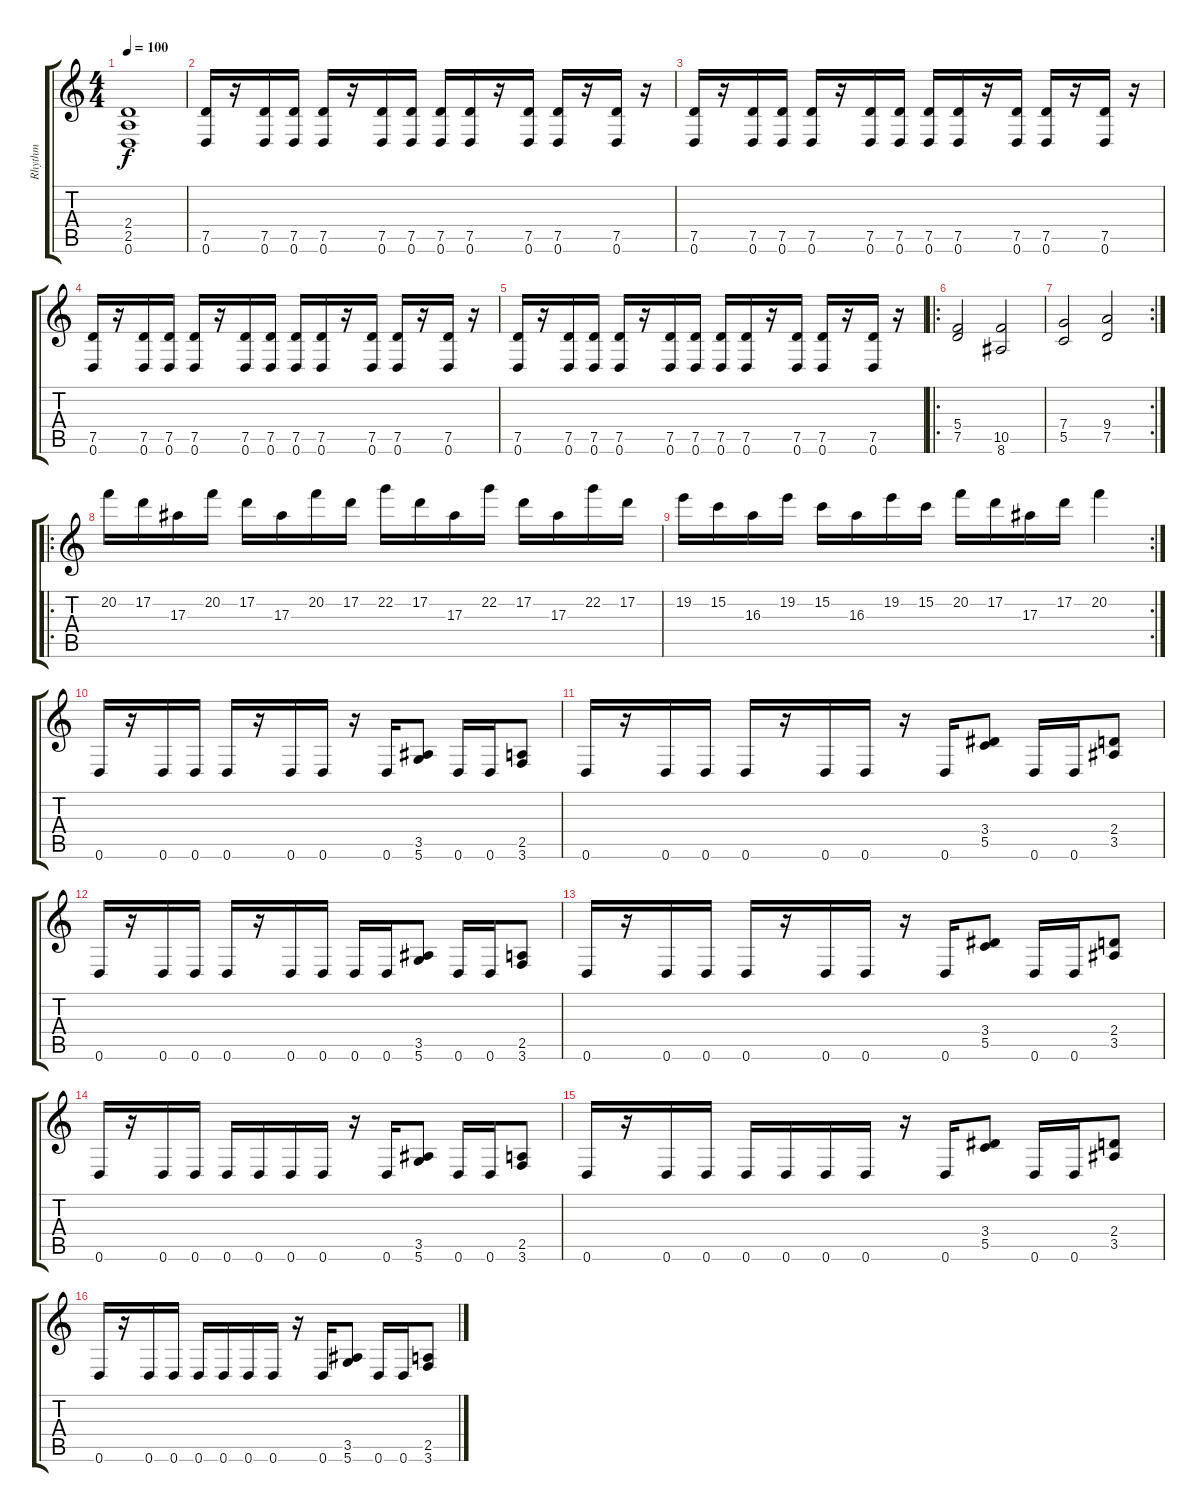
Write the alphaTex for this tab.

\track ("Rhythm" "Rhythm") {instrument overdrivenguitar}
\staff {score tabs}
\tuning (D4 A3 F3 C3 G2 D2) {hide}
\ts (4 4)
\tempo 100
\clef g2
\ks c
(2.4 2.5 0.6).1{dy f} |
(7.5 0.6).16 r.16 (7.5 0.6).16 (7.5 0.6).16 (7.5 0.6).16 r.16 (7.5 0.6).16 (7.5 0.6).16 (7.5 0.6).16 (7.5 0.6).16 r.16 (7.5 0.6).16 (7.5 0.6).16 r.16 (7.5 0.6).16 r.16 |
(7.5 0.6).16 r.16 (7.5 0.6).16 (7.5 0.6).16 (7.5 0.6).16 r.16 (7.5 0.6).16 (7.5 0.6).16 (7.5 0.6).16 (7.5 0.6).16 r.16 (7.5 0.6).16 (7.5 0.6).16 r.16 (7.5 0.6).16 r.16 |
(7.5 0.6).16 r.16 (7.5 0.6).16 (7.5 0.6).16 (7.5 0.6).16 r.16 (7.5 0.6).16 (7.5 0.6).16 (7.5 0.6).16 (7.5 0.6).16 r.16 (7.5 0.6).16 (7.5 0.6).16 r.16 (7.5 0.6).16 r.16 |
(7.5 0.6).16 r.16 (7.5 0.6).16 (7.5 0.6).16 (7.5 0.6).16 r.16 (7.5 0.6).16 (7.5 0.6).16 (7.5 0.6).16 (7.5 0.6).16 r.16 (7.5 0.6).16 (7.5 0.6).16 r.16 (7.5 0.6).16 r.16 |
\ro
(5.4 7.5).2 (10.5 8.6).2 |
\rc 2
(7.4 5.5).2 (9.4 7.5).2 |
\ro
20.2.16 17.2.16 17.3.16 20.2.16 17.2.16 17.3.16 20.2.16 17.2.16 22.2.16 17.2.16 17.3.16 22.2.16 17.2.16 17.3.16 22.2.16 17.2.16 |
\rc 2
19.2.16 15.2.16 16.3.16 19.2.16 15.2.16 16.3.16 19.2.16 15.2.16 20.2.16 17.2.16 17.3.16 17.2.16 20.2.4 |
0.6.16 r.16 0.6.16 0.6.16 0.6.16 r.16 0.6.16 0.6.16 r.16 0.6.16 (3.5 5.6).8 0.6.16 0.6.16 (2.5 3.6).8 |
0.6.16 r.16 0.6.16 0.6.16 0.6.16 r.16 0.6.16 0.6.16 r.16 0.6.16 (3.4 5.5).8 0.6.16 0.6.16 (2.4 3.5).8 |
0.6.16 r.16 0.6.16 0.6.16 0.6.16 r.16 0.6.16 0.6.16 0.6.16 0.6.16 (3.5 5.6).8 0.6.16 0.6.16 (2.5 3.6).8 |
0.6.16 r.16 0.6.16 0.6.16 0.6.16 r.16 0.6.16 0.6.16 r.16 0.6.16 (3.4 5.5).8 0.6.16 0.6.16 (2.4 3.5).8 |
0.6.16 r.16 0.6.16 0.6.16 0.6.16 0.6.16 0.6.16 0.6.16 r.16 0.6.16 (3.5 5.6).8 0.6.16 0.6.16 (2.5 3.6).8 |
0.6.16 r.16 0.6.16 0.6.16 0.6.16 0.6.16 0.6.16 0.6.16 r.16 0.6.16 (3.4 5.5).8 0.6.16 0.6.16 (2.4 3.5).8 |
0.6.16 r.16 0.6.16 0.6.16 0.6.16 0.6.16 0.6.16 0.6.16 r.16 0.6.16 (3.5 5.6).8 0.6.16 0.6.16 (2.5 3.6).8
